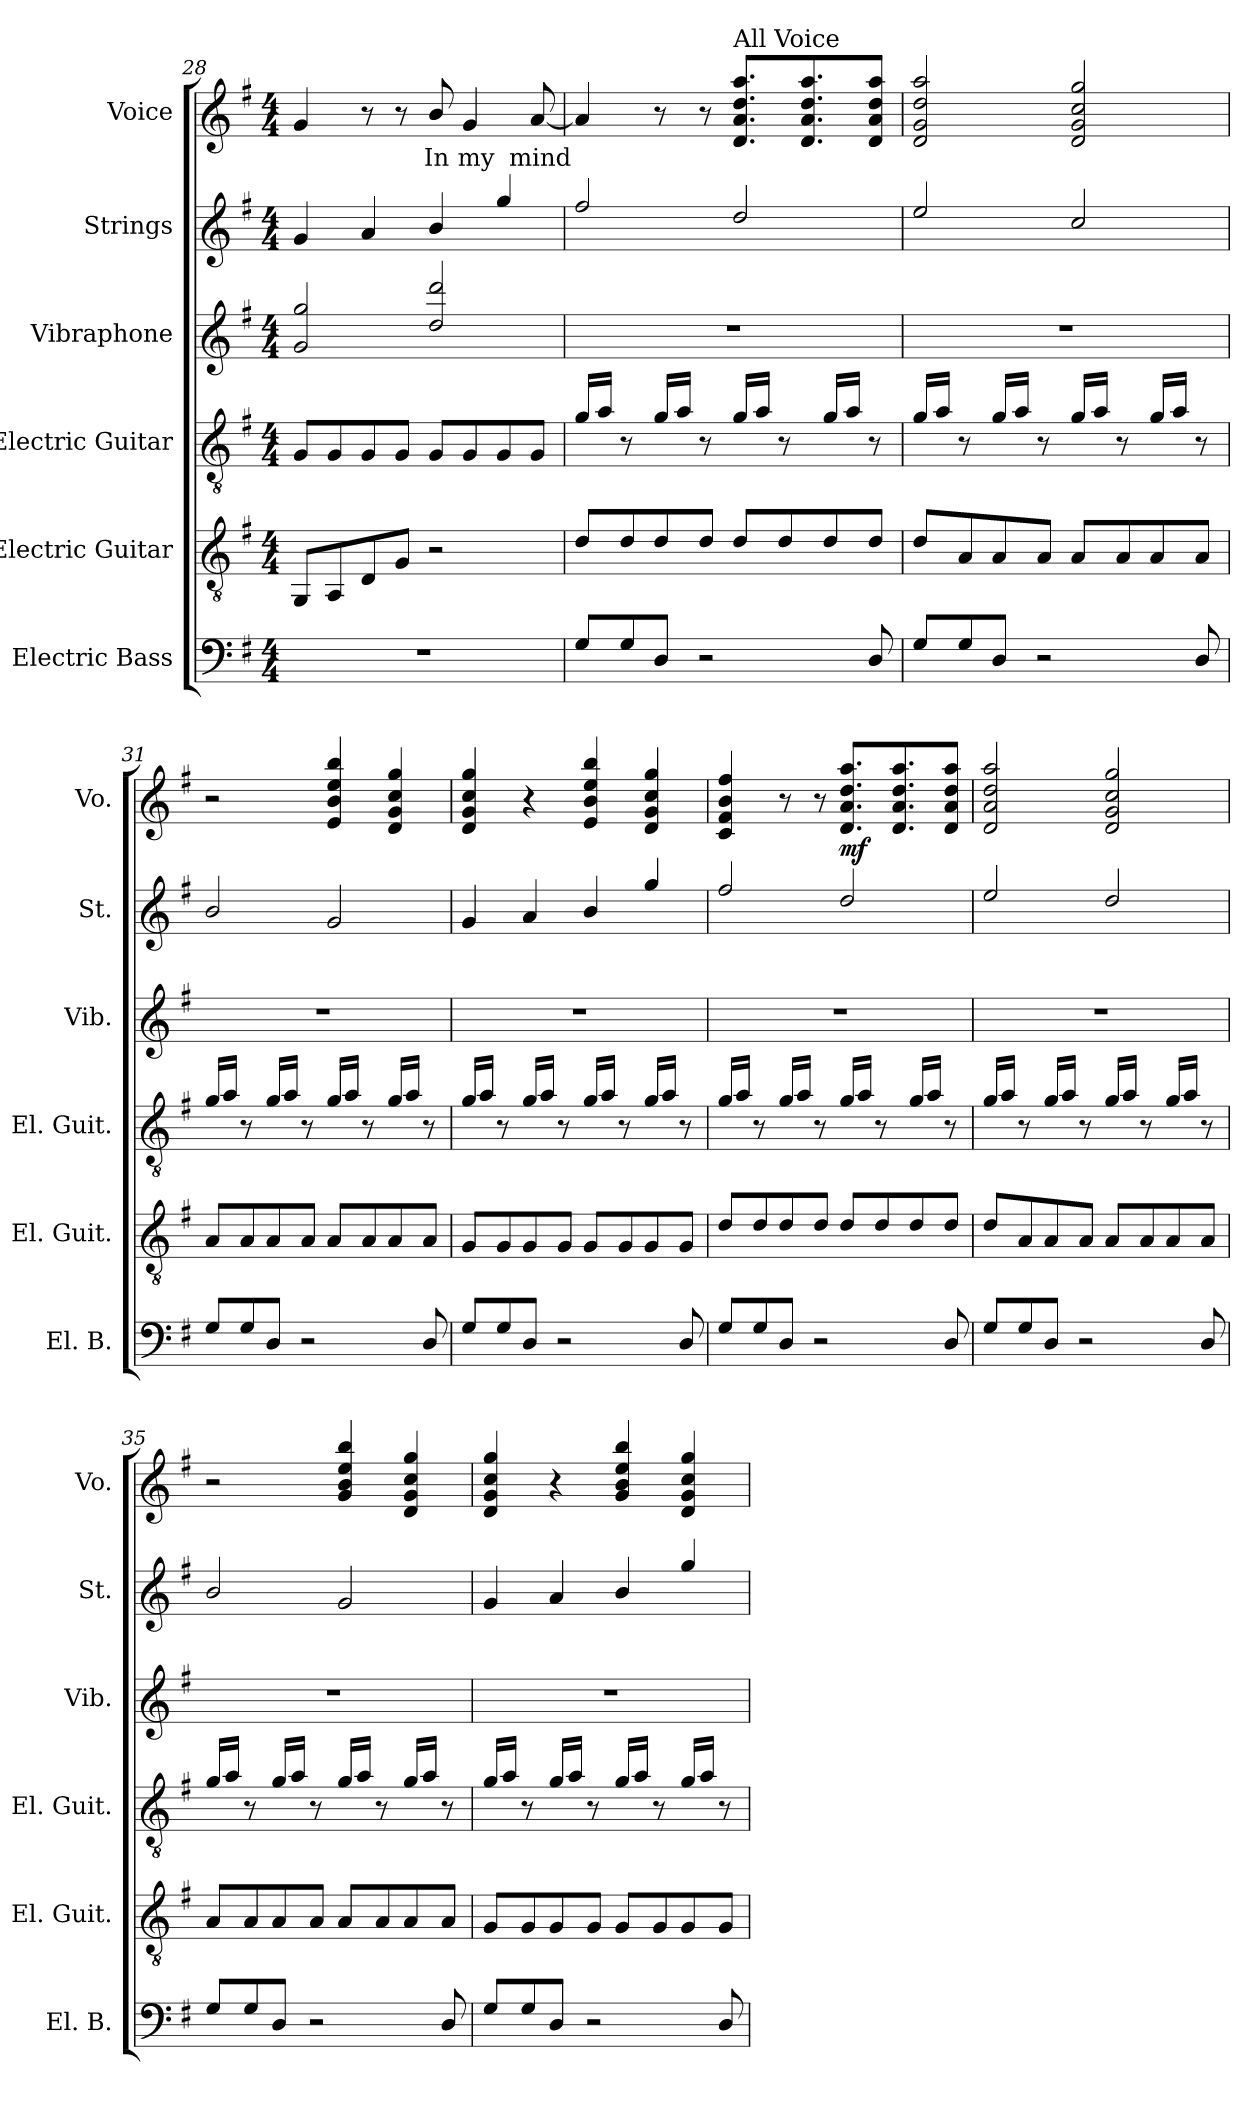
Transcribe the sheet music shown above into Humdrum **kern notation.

**kern	**kern	**kern	**kern	**kern	**dynam	**kern	**text
*part6	*part5	*part4	*part3	*part2	*part2	*part1	*part1
*staff6	*staff5	*staff4	*staff3	*staff2	*staff2	*staff1	*staff1
*I"Electric Bass	*I"Electric Guitar	*I"Electric Guitar	*I"Vibraphone	*I"Strings	*	*I"Voice	*
*I'El. B.	*I'El. Guit.	*I'El. Guit.	*I'Vib.	*I'St.	*	*I'Vo.	*
!!LO:LB:g=z
*clefF4	*clefGv2	*clefGv2	*clefG2	*clefG2	*	*clefG2	*
*k[f#]	*k[f#]	*k[f#]	*k[f#]	*k[f#]	*	*k[f#]	*
*M4/4	*M4/4	*M4/4	*M4/4	*M4/4	*	*M4/4	*
=28	=28	=28	=28	=28	=28	=28	=28
1r	8GG/L	8G/L	2g/ 2gg/	4g/	.	4g/	.
.	8AA/	8G/	.	.	.	.	.
.	8D/	8G/	.	4a/	.	8r	.
.	8G/J	8G/J	.	.	.	8r	.
.	2r	8G/L	2dd/ 2ddd/	4b/	.	8b/	In
.	.	8G/	.	.	.	4g/	my
.	.	8G/	.	4gg/	.	.	.
.	.	8G/J	.	.	.	[8a/	mind
=29	=29	=29	=29	=29	=29	=29	=29
8G/L	8d/L	16g/LL	1r	2ff#/	.	4a/]	.
.	.	16a/JJ	.	.	.	.	.
8G/	8d/	8r	.	.	.	.	.
8D/J	8d/	16g/LL	.	.	.	8r	.
.	.	16a/JJ	.	.	.	.	.
2r	8d/J	8r	.	.	.	8r	.
!	!	!	!	!	!	!LO:TX:a:t=All Voice	!
.	8d/L	16g/LL	.	2dd/	.	8.d/ 8.a/ 8.dd/ 8.aa/L	.
.	.	16a/JJ	.	.	.	.	.
.	8d/	8r	.	.	.	.	.
.	.	.	.	.	.	8.d/ 8.a/ 8.dd/ 8.aa/	.
.	8d/	16g/LL	.	.	.	.	.
.	.	16a/JJ	.	.	.	.	.
8D/	8d/J	8r	.	.	.	8d/ 8a/ 8dd/ 8aa/J	.
=30	=30	=30	=30	=30	=30	=30	=30
8G/L	8d/L	16g/LL	1r	2ee/	.	2d/ 2g/ 2dd/ 2aa/	.
.	.	16a/JJ	.	.	.	.	.
8G/	8A/	8r	.	.	.	.	.
8D/J	8A/	16g/LL	.	.	.	.	.
.	.	16a/JJ	.	.	.	.	.
2r	8A/J	8r	.	.	.	.	.
.	8A/L	16g/LL	.	2cc/	.	2d/ 2g/ 2cc/ 2gg/	.
.	.	16a/JJ	.	.	.	.	.
.	8A/	8r	.	.	.	.	.
.	8A/	16g/LL	.	.	.	.	.
.	.	16a/JJ	.	.	.	.	.
8D/	8A/J	8r	.	.	.	.	.
!!LO:PB:g=z
=31	=31	=31	=31	=31	=31	=31	=31
8G/L	8A/L	16g/LL	1r	2b/	.	2r	.
.	.	16a/JJ	.	.	.	.	.
8G/	8A/	8r	.	.	.	.	.
8D/J	8A/	16g/LL	.	.	.	.	.
.	.	16a/JJ	.	.	.	.	.
2r	8A/J	8r	.	.	.	.	.
.	8A/L	16g/LL	.	2g/	.	4e/ 4b/ 4ee/ 4bb/	.
.	.	16a/JJ	.	.	.	.	.
.	8A/	8r	.	.	.	.	.
.	8A/	16g/LL	.	.	.	4d/ 4g/ 4cc/ 4gg/	.
.	.	16a/JJ	.	.	.	.	.
8D/	8A/J	8r	.	.	.	.	.
=32	=32	=32	=32	=32	=32	=32	=32
8G/L	8G/L	16g/LL	1r	4g/	.	4d/ 4g/ 4cc/ 4gg/	.
.	.	16a/JJ	.	.	.	.	.
8G/	8G/	8r	.	.	.	.	.
8D/J	8G/	16g/LL	.	4a/	.	4r	.
.	.	16a/JJ	.	.	.	.	.
2r	8G/J	8r	.	.	.	.	.
.	8G/L	16g/LL	.	4b/	.	4e/ 4b/ 4ee/ 4bb/	.
.	.	16a/JJ	.	.	.	.	.
.	8G/	8r	.	.	.	.	.
.	8G/	16g/LL	.	4gg/	.	4d/ 4g/ 4cc/ 4gg/	.
.	.	16a/JJ	.	.	.	.	.
8D/	8G/J	8r	.	.	.	.	.
=33	=33	=33	=33	=33	=33	=33	=33
8G/L	8d/L	16g/LL	1r	2ff#/	.	4c/ 4f#/ 4b/ 4ff#/	.
.	.	16a/JJ	.	.	.	.	.
8G/	8d/	8r	.	.	.	.	.
8D/J	8d/	16g/LL	.	.	.	8r	.
.	.	16a/JJ	.	.	.	.	.
2r	8d/J	8r	.	.	.	8r	.
!	!	!	!	!	!LO:DY:a	!	!
.	8d/L	16g/LL	.	2dd/	mf	8.d/ 8.a/ 8.dd/ 8.aa/L	.
.	.	16a/JJ	.	.	.	.	.
.	8d/	8r	.	.	.	.	.
.	.	.	.	.	.	8.d/ 8.a/ 8.dd/ 8.aa/	.
.	8d/	16g/LL	.	.	.	.	.
.	.	16a/JJ	.	.	.	.	.
8D/	8d/J	8r	.	.	.	8d/ 8a/ 8dd/ 8aa/J	.
!!LO:LB:g=z
=34	=34	=34	=34	=34	=34	=34	=34
8G/L	8d/L	16g/LL	1r	2ee/	.	2d/ 2a/ 2dd/ 2aa/	.
.	.	16a/JJ	.	.	.	.	.
8G/	8A/	8r	.	.	.	.	.
8D/J	8A/	16g/LL	.	.	.	.	.
.	.	16a/JJ	.	.	.	.	.
2r	8A/J	8r	.	.	.	.	.
.	8A/L	16g/LL	.	2dd/	.	2d/ 2g/ 2cc/ 2gg/	.
.	.	16a/JJ	.	.	.	.	.
.	8A/	8r	.	.	.	.	.
.	8A/	16g/LL	.	.	.	.	.
.	.	16a/JJ	.	.	.	.	.
8D/	8A/J	8r	.	.	.	.	.
=35	=35	=35	=35	=35	=35	=35	=35
8G/L	8A/L	16g/LL	1r	2b/	.	2r	.
.	.	16a/JJ	.	.	.	.	.
8G/	8A/	8r	.	.	.	.	.
8D/J	8A/	16g/LL	.	.	.	.	.
.	.	16a/JJ	.	.	.	.	.
2r	8A/J	8r	.	.	.	.	.
.	8A/L	16g/LL	.	2g/	.	4g/ 4b/ 4ee/ 4bb/	.
.	.	16a/JJ	.	.	.	.	.
.	8A/	8r	.	.	.	.	.
.	8A/	16g/LL	.	.	.	4d/ 4g/ 4cc/ 4gg/	.
.	.	16a/JJ	.	.	.	.	.
8D/	8A/J	8r	.	.	.	.	.
=36	=36	=36	=36	=36	=36	=36	=36
8G/L	8G/L	16g/LL	1r	4g/	.	4d/ 4g/ 4cc/ 4gg/	.
.	.	16a/JJ	.	.	.	.	.
8G/	8G/	8r	.	.	.	.	.
8D/J	8G/	16g/LL	.	4a/	.	4r	.
.	.	16a/JJ	.	.	.	.	.
2r	8G/J	8r	.	.	.	.	.
.	8G/L	16g/LL	.	4b/	.	4g/ 4b/ 4ee/ 4bb/	.
.	.	16a/JJ	.	.	.	.	.
.	8G/	8r	.	.	.	.	.
.	8G/	16g/LL	.	4gg/	.	4d/ 4g/ 4cc/ 4gg/	.
.	.	16a/JJ	.	.	.	.	.
8D/	8G/J	8r	.	.	.	.	.
=	=	=	=	=	=	=	=
*-	*-	*-	*-	*-	*-	*-	*-
